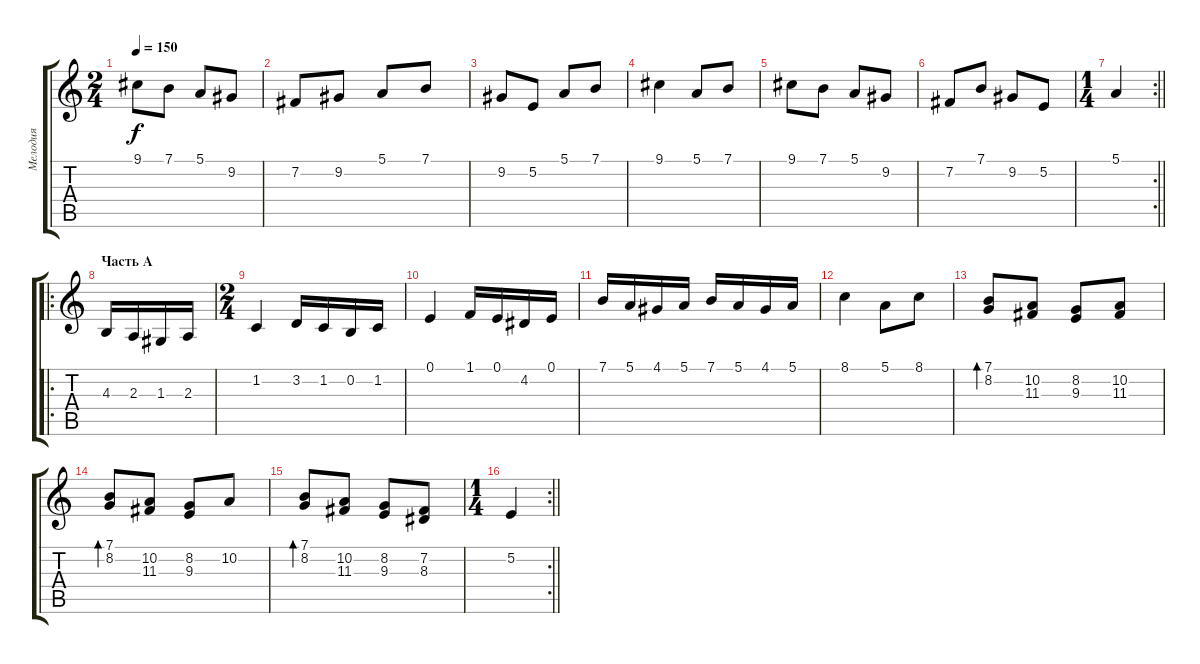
\track ("Мелодия" "Мелодия") {instrument churchorgan}
\staff {score tabs}
\tuning (E4 B3 G3 D3 A2 E2) {hide}
\ts (2 4)
\tempo 150
\clef g2
\ks c
9.1.8{dy f} 7.1.8 5.1.8 9.2.8 |
7.2.8 9.2.8 5.1.8 7.1.8 |
9.2.8 5.2.8 5.1.8 7.1.8 |
9.1.4 5.1.8 7.1.8 |
9.1.8 7.1.8 5.1.8 9.2.8 |
7.2.8 7.1.8 9.2.8 5.2.8 |
\rc 2
\ts (1 4)
\barLineRight lightlight
5.1.4 |
\ro
\section ("" "Часть А")
4.3.16 2.3.16 1.3.16 2.3.16 |
\ts (2 4)
1.2.4 3.2.16 1.2.16 0.2.16 1.2.16 |
0.1.4 1.1.16 0.1.16 4.2.16 0.1.16 |
7.1.16 5.1.16 4.1.16 5.1.16 7.1.16 5.1.16 4.1.16 5.1.16 |
8.1.4 5.1.8 8.1.8 |
(7.1 8.2).8{bd 120} (10.2 11.3).8 (8.2 9.3).8 (10.2 11.3).8 |
(7.1 8.2).8{bd 120} (10.2 11.3).8 (8.2 9.3).8 10.2.8 |
(7.1 8.2).8{bd 60} (10.2 11.3).8 (8.2 9.3).8 (7.2 8.3).8 |
\rc 2
\ts (1 4)
\barLineRight lightlight
5.2.4
